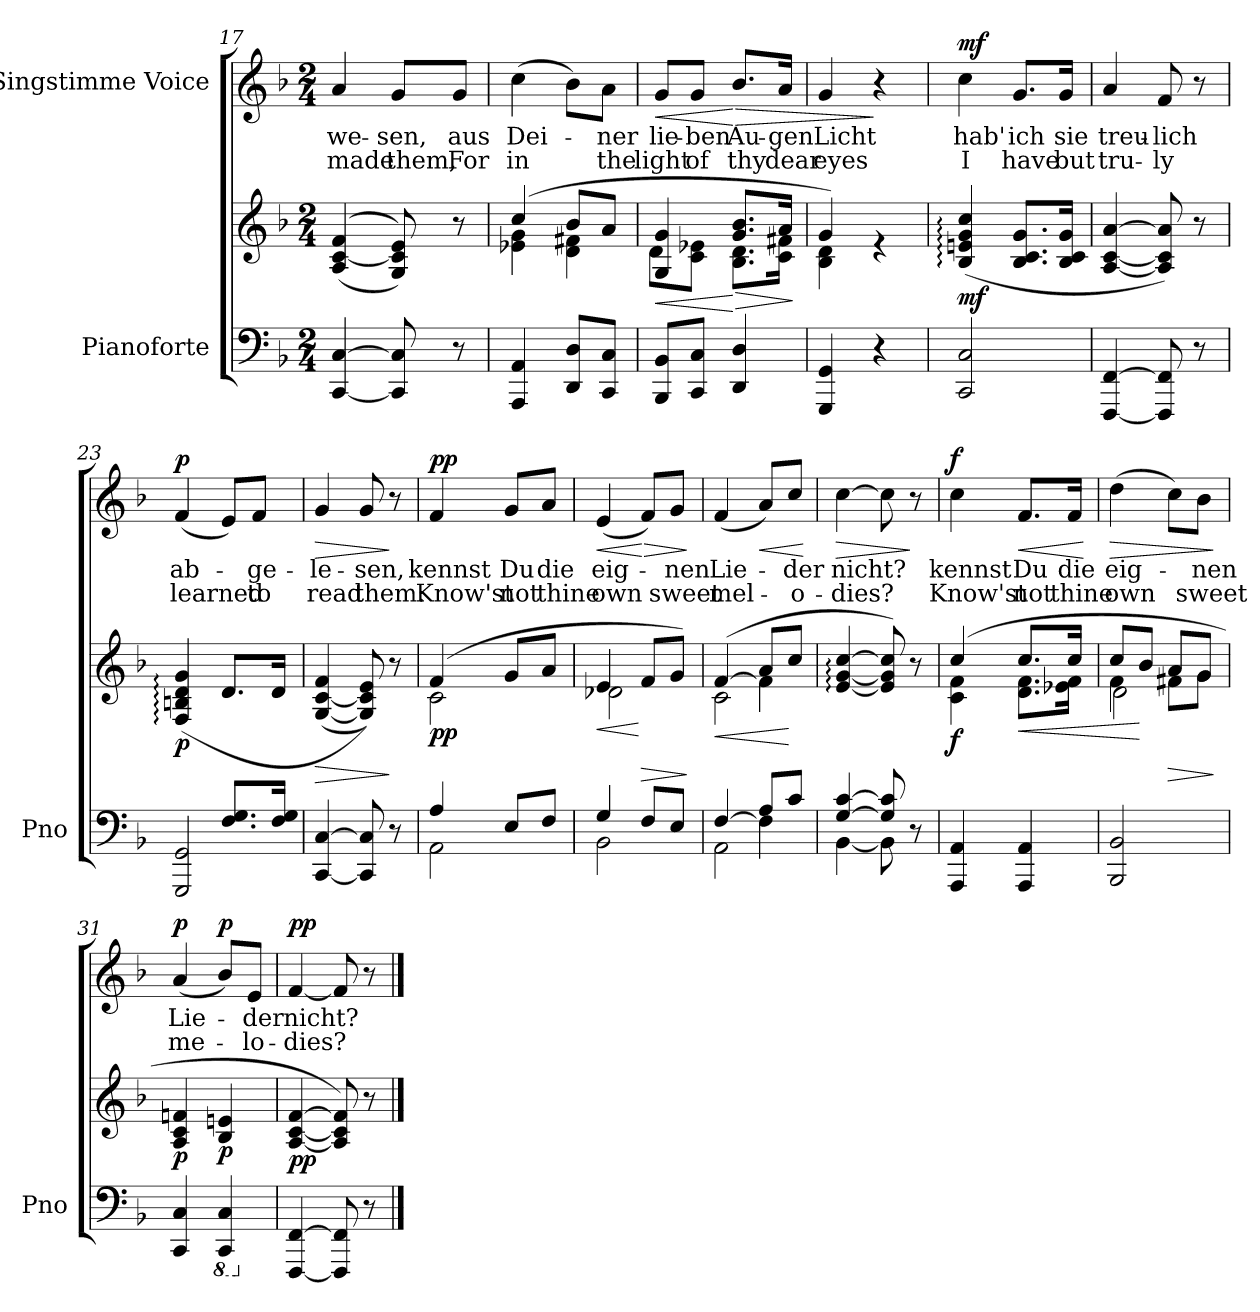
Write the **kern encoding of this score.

**kern	**kern	**dynam	**kern	**text	**text	**dynam
*part2	*part2	*part2	*part1	*part1	*part1	*part1
*staff3	*staff2	*staff2/3	*staff1	*staff1	*staff1	*staff1
*I"Pianoforte	*	*	*I"Singstimme Voice	*	*	*
*I'Pno	*	*	*	*	*	*
*clefF4	*clefG2	*	*clefG2	*	*	*
*k[b-]	*k[b-]	*	*k[b-]	*	*	*
*M2/4	*M2/4	*	*M2/4	*	*	*
=17	=17	=17	=17	=17	=17	=17
!	!	!	!	!LO:LY:b	!LO:LY:b	!
[4CC/ [4C/	(>(>4A/ [4c/ 4f/	.	4a/	-we-	made	.
!	!	!	!	!LO:LY:b	!LO:LY:b	!
8CC/] 8C/]	8G/ 8c/] 8e/))	.	8g/L	-sen,	them,	.
!	!	!	!	!LO:LY:b	!LO:LY:b	!
8r	8r	.	8g/J	aus	For	.
!!LO:LB:g=z
=18	=18	=18	=18	=18	=18	=18
*	*^	*	*	*	*	*
!	!	!	!	!	!LO:LY:b	!LO:LY:b	!
4AAA/ 4AA/	(>4cc/	4e-X\ 4g\	.	(>4cc\	Dei-	in	.
8DD/ 8D/L	8b-/L	4d\ 4f#X\	.	8b-\L)	.	.	.
!	!	!	!	!	!LO:LY:b	!LO:LY:b	!
8CC/ 8C/J	8a/J	.	.	8a\J	-ner	the	.
=19	=19	=19	=19	=19	=19	=19	=19
!	!	!	!LO:HP:b	!	!LO:LY:b	!LO:LY:b	!LO:HP:b
8BBB-/ 8BB-/L	4G/ 4g/	8d\L	<	8g/L	lie-	light	<
!	!	!	!	!	!LO:LY:b	!LO:LY:b	!
8CC/ 8C/J	.	8c\ 8e-X\J	.	8g/J	-ben	of	.
!	!	!	!LO:HP:n=1:b	!	!LO:LY:b	!LO:LY:b	!LO:HP:n=1:b
4DD/ 4D/	8.g/ 8.b-/L	8.B-\ 8.d\L	[ >	8.b-/L	Au-	thy	[ >
!	!	!	!	!	!LO:LY:b	!LO:LY:b	!
.	16a/Jk	16c\ 16f#X\Jk	.	16a/Jk	-gen	dear	.
*	*v	*v	*	*	*	*	*
.	.	]	.	.	.	.
=20	=20	=20	=20	=20	=20	=20
*	*^	*	*	*	*	*
!	!	!	!	!	!LO:LY:b	!LO:LY:b	!
4GGG/ 4GG/	4g/)	4B-\ 4d\	.	4g/	Licht	eyes	.
4r	4re	4ryy	.	4r	.	.	]
=21	=21	=21	=21	=21	=21	=21	=21
!	!	!	!LO:DY:b	!	!LO:LY:b	!LO:LY:b	!LO:DY:a
*	*v	*v	*	*	*	*	*
2CC/ 2C/	(>4B-/: 4en/: 4g/: 4cc/:	mf	4cc\	hab'	I	mf
!	!	!	!	!LO:LY:b	!LO:LY:b	!
.	8.B-/ 8.c/ 8.g/L	.	8.g/L	ich	have	.
!	!	!	!	!LO:LY:b	!LO:LY:b	!
.	16B-/ 16c/ 16g/Jk	.	16g/Jk	sie	but	.
=22	=22	=22	=22	=22	=22	=22
!	!	!	!	!LO:LY:b	!LO:LY:b	!
[4FFF/ [4FF/	[4A/ [4c/ [4a/	.	4a/	treu-	tru-	.
!	!	!	!	!LO:LY:b	!LO:LY:b	!
8FFF/] 8FF/]	8A/] 8c/] 8a/])	.	8f/	-lich	-ly	.
8r	8r	.	8r	.	.	.
!!LO:LB:g=z
=23	=23	=23	=23	=23	=23	=23
*^	*	*	*	*	*	*
!	!	!	!LO:DY:b	!	!LO:LY:b	!LO:LY:b	!LO:DY:a
4ryy	2GGG/ 2GG/	(>4F/: 4Bn/: 4d/: 4g/:	p	(<4f/	ab-	learned	p
8.F/ 8.G/L	.	8.d/L	.	8e/L)	.	.	.
!	!	!	!	!	!LO:LY:b	!LO:LY:b	!
.	.	.	.	8f/J	-ge-	to	.
16F/ 16G/Jk	.	16d/Jk	.	.	.	.	.
*v	*v	*	*	*	*	*	*
=24	=24	=24	=24	=24	=24	=24
!	!	!LO:HP:b	!	!LO:LY:b	!LO:LY:b	!LO:HP:b
[4CC/ [4C/	(>[4G/ [4c/ 4f/	>	4g/	-le-	read	>
!	!	!	!	!LO:LY:b	!LO:LY:b	!
8CC/] 8C/]	8G/] 8c/] 8e/))	.	8g/	-sen,	them:	.
8r	8r	]	8r	.	.	]
=25	=25	=25	=25	=25	=25	=25
*^	*^	*	*	*	*	*
!	!	!	!	!LO:DY:b	!	!LO:LY:b	!LO:LY:b	!LO:DY:a
4A/	2AA\	(>4f/	2c\	pp	4f/	kennst	Know'st	pp
!	!	!	!	!	!	!LO:LY:b	!LO:LY:b	!
8E/L	.	8g/L	.	.	8g/L	Du	not	.
!	!	!	!	!	!	!LO:LY:b	!LO:LY:b	!
8F/J	.	8a/J	.	.	8a/J	die	thine	.
=26	=26	=26	=26	=26	=26	=26	=26	=26
!	!	!	!	!LO:HP:b	!	!LO:LY:b	!LO:LY:b	!LO:HP:b
4G/	2BB-\	4e/	2d-X\	<	(<4e/	eig-	own	<
!	!	!	!	!LO:HP:n=1:b	!	!	!	!LO:HP:n=1:b
8F/L	.	8f/L	.	[ >	8f/L)	.	.	[ >
!	!	!	!	!	!	!LO:LY:b	!LO:LY:b	!
8E/J	.	8g/J)	.	.	8g/J	-nen	sweet	.
*v	*v	*	*	*	*	*	*	*
*	*v	*v	*	*	*	*	*
.	.	]	.	.	.	]
=27	=27	=27	=27	=27	=27	=27
*^	*	*	*	*	*	*
*	*^	*	*	*	*	*	*
!	!	!	!	!LO:HP:b	!	!LO:LY:b	!LO:LY:b	!
*	*	*	*^	*	*	*	*	*
*	*	*	*	*^	*	*	*	*	*
[4F/	4ryy	2AA\	(>[4f/	4ryy	2c\	<	(<4f/	Lie-	mel-	.
!	!	!	!	!	!	!	!	!	!	!LO:HP:b
8A/L	4F\]	.	8a/L	4f\]	.	.	8a/L)	.	.	<
!	!	!	!	!	!	!	!	!LO:LY:b	!LO:LY:b	!
8c/J	.	.	8cc/J	.	.	[	8cc/J	-der	-o-	.
*v	*v	*v	*	*	*	*	*	*	*	*
*	*v	*v	*v	*	*	*	*	*
.	.	.	.	.	.	[
!!LO:PB:g=z
=28	=28	=28	=28	=28	=28	=28
*^	*	*	*	*	*	*
!	!	!	!	!	!LO:LY:b	!LO:LY:b	!LO:HP:b
[4G/ [4c/	[4BB-\	[4e/: [4g/: [4cc/:	.	[4cc\	nicht?	-dies?	>
8G/] 8c/]	8BB-\]	8e/] 8g/] 8cc/])	.	8cc\]	.	.	.
8r	8ryy	8r	.	8r	.	.	]
=29	=29	=29	=29	=29	=29	=29	=29
*	*	*^	*	*	*	*	*
!	!	!	!	!LO:DY:b	!	!LO:LY:b	!LO:LY:b	!LO:DY:a
*v	*v	*	*	*	*	*	*	*
4AAA/ 4AA/	(>4cc/	4c\ 4f\	f	4cc\	kennst	Know'st	f
!	!	!	!LO:HP:b	!	!LO:LY:b	!LO:LY:b	!LO:HP:b
4AAA/ 4AA/	8.cc/L	8.d\ 8.f\L	<	8.f/L	Du	not	<
!	!	!	!	!	!LO:LY:b	!LO:LY:b	!
.	16cc/Jk	16e-X\ 16f\Jk	.	16f/Jk	die	thine	.
*	*v	*v	*	*	*	*	*
.	.	.	.	.	.	[
=30	=30	=30	=30	=30	=30	=30
*	*^	*	*	*	*	*
*	*	*^	*	*	*	*	*
!	!	!	!	!	!	!LO:LY:b	!LO:LY:b	!LO:HP:b
2BBB-/ 2BB-/	8cc/L	4f\	2d\	.	(>4dd\	eig-	own	>
.	8b-/J	.	.	[	.	.	.	.
!	!	!	!	!LO:HP:b	!	!	!	!
.	8a/L	8f#X\L	.	>	8cc\L)	.	.	.
!	!	!	!	!	!	!LO:LY:b	!LO:LY:b	!
.	8g/J	8g\J	.	.	8b-\J	-nen	sweet	.
*	*v	*v	*v	*	*	*	*	*
.	.	]	.	.	.	]
=31	=31	=31	=31	=31	=31	=31
*	*	*	*MM80	*	*	*
!	!	!LO:DY:b	!	!LO:LY:b	!LO:LY:b	!LO:DY:a
4CC/ 4C/	4A/ 4c/ 4fn/	p	(<4a/	Lie-	me-	p
*8ba	*	*	*	*	*	*
*	*	*	*MM70	*	*	*
!	!	!LO:DY:b	!	!	!	!LO:DY:a
4CCC/ 4CC/	4B-/ 4en/	p	8b-/L)	.	.	p
!	!	!	!	!LO:LY:b	!LO:LY:b	!
.	.	.	8e/J	-der	-lo-	.
=32	=32	=32	=32	=32	=32	=32
*X8ba	*	*	*	*	*	*
*	*	*	*MM60	*	*	*
!	!	!LO:DY:b	!	!LO:LY:b	!LO:LY:b	!LO:DY:a
[4FFF/ [4FF/	[4A/ [4c/ [4f/	pp	[4f/	nicht?	-dies?	pp
8FFF/] 8FF/]	8A/] 8c/] 8f/])	.	8f/]	.	.	.
8r	8r	.	8r	.	.	.
==	==	==	==	==	==	==
*-	*-	*-	*-	*-	*-	*-
